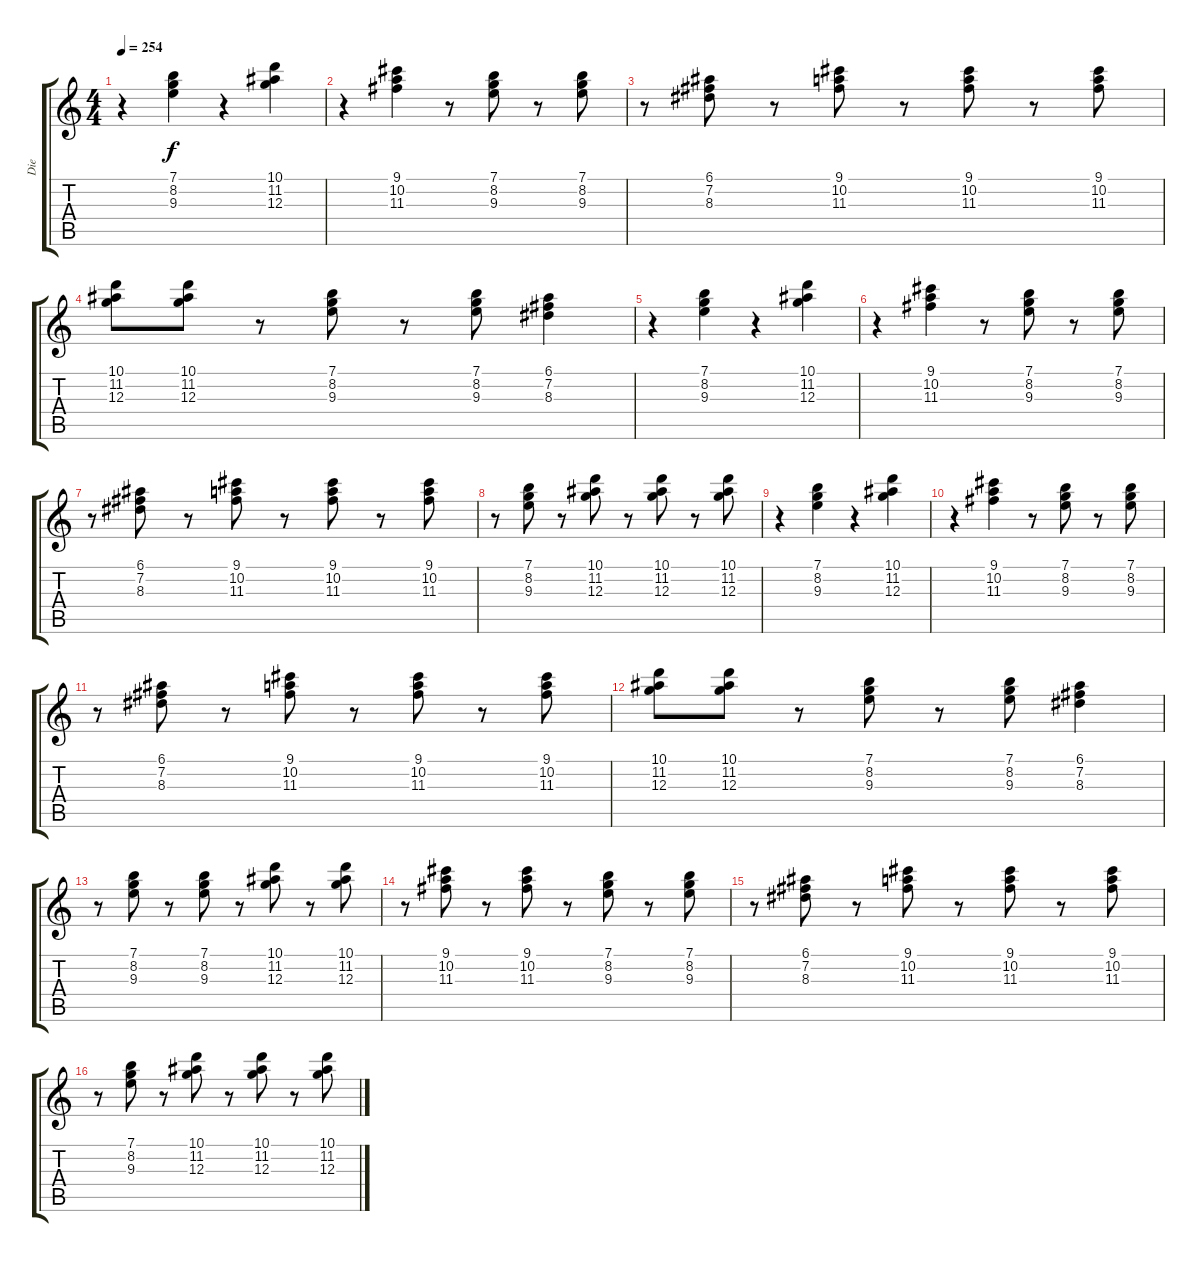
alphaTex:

\track ("Die" "Die") {instrument distortionguitar}
\staff {score tabs}
\tuning (E4 B3 G3 D3 A2 E2) {hide}
\ts (4 4)
\tempo 254
\clef g2
\ks c
r.4{dy f} (7.1 8.2 9.3).4 r.4 (10.1 11.2 12.3).4 |
r.4 (9.1 10.2 11.3).4 r.8 (7.1 8.2 9.3).8 r.8 (7.1 8.2 9.3).8 |
r.8 (6.1 7.2 8.3).8 r.8 (9.1 10.2 11.3).8 r.8 (9.1 10.2 11.3).8 r.8 (9.1 10.2 11.3).8 |
(10.1 11.2 12.3).8 (10.1 11.2 12.3).8 r.8 (7.1 8.2 9.3).8 r.8 (7.1 8.2 9.3).8 (6.1 7.2 8.3).4 |
r.4 (7.1 8.2 9.3).4 r.4 (10.1 11.2 12.3).4 |
r.4 (9.1 10.2 11.3).4 r.8 (7.1 8.2 9.3).8 r.8 (7.1 8.2 9.3).8 |
r.8 (6.1 7.2 8.3).8 r.8 (9.1 10.2 11.3).8 r.8 (9.1 10.2 11.3).8 r.8 (9.1 10.2 11.3).8 |
r.8 (7.1 8.2 9.3).8 r.8 (10.1 11.2 12.3).8 r.8 (10.1 11.2 12.3).8 r.8 (10.1 11.2 12.3).8 |
r.4 (7.1 8.2 9.3).4 r.4 (10.1 11.2 12.3).4 |
r.4 (9.1 10.2 11.3).4 r.8 (7.1 8.2 9.3).8 r.8 (7.1 8.2 9.3).8 |
r.8 (6.1 7.2 8.3).8 r.8 (9.1 10.2 11.3).8 r.8 (9.1 10.2 11.3).8 r.8 (9.1 10.2 11.3).8 |
(10.1 11.2 12.3).8 (10.1 11.2 12.3).8 r.8 (7.1 8.2 9.3).8 r.8 (7.1 8.2 9.3).8 (6.1 7.2 8.3).4 |
r.8 (7.1 8.2 9.3).8 r.8 (7.1 8.2 9.3).8 r.8 (10.1 11.2 12.3).8 r.8 (10.1 11.2 12.3).8 |
r.8 (9.1 10.2 11.3).8 r.8 (9.1 10.2 11.3).8 r.8 (7.1 8.2 9.3).8 r.8 (7.1 8.2 9.3).8 |
r.8 (6.1 7.2 8.3).8 r.8 (9.1 10.2 11.3).8 r.8 (9.1 10.2 11.3).8 r.8 (9.1 10.2 11.3).8 |
r.8 (7.1 8.2 9.3).8 r.8 (10.1 11.2 12.3).8 r.8 (10.1 11.2 12.3).8 r.8 (10.1 11.2 12.3).8
